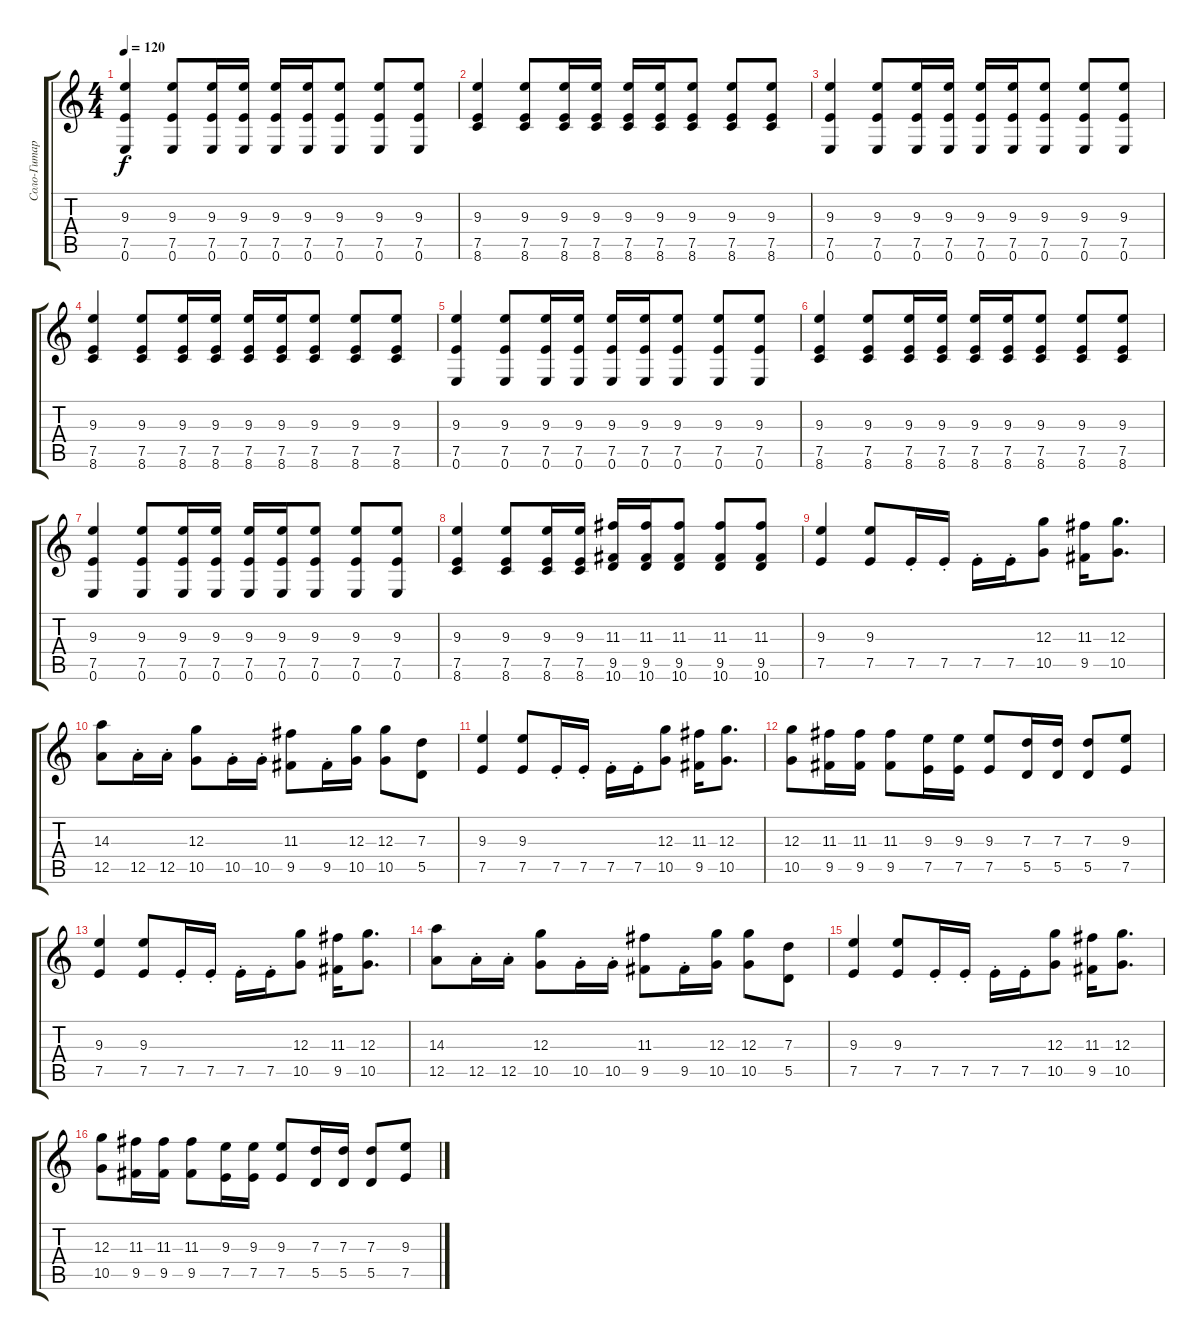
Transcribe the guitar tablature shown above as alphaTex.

\track ("Соло-Гитара" "Соло-Гитар") {instrument overdrivenguitar}
\staff {score tabs}
\tuning (E4 B3 G3 D3 A2 E2) {hide}
\ts (4 4)
\tempo 120
\clef g2
\ks c
(9.3 7.5 0.6).4{dy f} (9.3 7.5 0.6).8 (9.3 7.5 0.6).16 (9.3 7.5 0.6).16 (9.3 7.5 0.6).16 (9.3 7.5 0.6).16 (9.3 7.5 0.6).8 (9.3 7.5 0.6).8 (9.3 7.5 0.6).8 |
(9.3 7.5 8.6).4 (9.3 7.5 8.6).8 (9.3 7.5 8.6).16 (9.3 7.5 8.6).16 (9.3 7.5 8.6).16 (9.3 7.5 8.6).16 (9.3 7.5 8.6).8 (9.3 7.5 8.6).8 (9.3 7.5 8.6).8 |
(9.3 7.5 0.6).4 (9.3 7.5 0.6).8 (9.3 7.5 0.6).16 (9.3 7.5 0.6).16 (9.3 7.5 0.6).16 (9.3 7.5 0.6).16 (9.3 7.5 0.6).8 (9.3 7.5 0.6).8 (9.3 7.5 0.6).8 |
(9.3 7.5 8.6).4 (9.3 7.5 8.6).8 (9.3 7.5 8.6).16 (9.3 7.5 8.6).16 (9.3 7.5 8.6).16 (9.3 7.5 8.6).16 (9.3 7.5 8.6).8 (9.3 7.5 8.6).8 (9.3 7.5 8.6).8 |
(9.3 7.5 0.6).4 (9.3 7.5 0.6).8 (9.3 7.5 0.6).16 (9.3 7.5 0.6).16 (9.3 7.5 0.6).16 (9.3 7.5 0.6).16 (9.3 7.5 0.6).8 (9.3 7.5 0.6).8 (9.3 7.5 0.6).8 |
(9.3 7.5 8.6).4 (9.3 7.5 8.6).8 (9.3 7.5 8.6).16 (9.3 7.5 8.6).16 (9.3 7.5 8.6).16 (9.3 7.5 8.6).16 (9.3 7.5 8.6).8 (9.3 7.5 8.6).8 (9.3 7.5 8.6).8 |
(9.3 7.5 0.6).4 (9.3 7.5 0.6).8 (9.3 7.5 0.6).16 (9.3 7.5 0.6).16 (9.3 7.5 0.6).16 (9.3 7.5 0.6).16 (9.3 7.5 0.6).8 (9.3 7.5 0.6).8 (9.3 7.5 0.6).8 |
(9.3 7.5 8.6).4 (9.3 7.5 8.6).8 (9.3 7.5 8.6).16 (9.3 7.5 8.6).16 (11.3 9.5 10.6).16 (11.3 9.5 10.6).16 (11.3 9.5 10.6).8 (11.3 9.5 10.6).8 (11.3 9.5 10.6).8 |
(9.3 7.5).4 (9.3 7.5).8 7.5{st}.16 7.5{st}.16 7.5{st}.16 7.5{st}.16 (12.3 10.5).8 (11.3 9.5).16 (12.3 10.5).8{d} |
(14.3 12.5).8 12.5{st}.16 12.5{st}.16 (12.3 10.5).8 10.5{st}.16 10.5{st}.16 (11.3 9.5).8 9.5{st}.16 (12.3 10.5).16 (12.3 10.5).8 (7.3 5.5).8 |
(9.3 7.5).4 (9.3 7.5).8 7.5{st}.16 7.5{st}.16 7.5{st}.16 7.5{st}.16 (12.3 10.5).8 (11.3 9.5).16 (12.3 10.5).8{d} |
(12.3 10.5).8 (11.3 9.5).16 (11.3 9.5).16 (11.3 9.5).8 (9.3 7.5).16 (9.3 7.5).16 (9.3 7.5).8 (7.3 5.5).16 (7.3 5.5).16 (7.3 5.5).8 (9.3 7.5).8 |
(9.3 7.5).4 (9.3 7.5).8 7.5{st}.16 7.5{st}.16 7.5{st}.16 7.5{st}.16 (12.3 10.5).8 (11.3 9.5).16 (12.3 10.5).8{d} |
(14.3 12.5).8 12.5{st}.16 12.5{st}.16 (12.3 10.5).8 10.5{st}.16 10.5{st}.16 (11.3 9.5).8 9.5{st}.16 (12.3 10.5).16 (12.3 10.5).8 (7.3 5.5).8 |
(9.3 7.5).4 (9.3 7.5).8 7.5{st}.16 7.5{st}.16 7.5{st}.16 7.5{st}.16 (12.3 10.5).8 (11.3 9.5).16 (12.3 10.5).8{d} |
(12.3 10.5).8 (11.3 9.5).16 (11.3 9.5).16 (11.3 9.5).8 (9.3 7.5).16 (9.3 7.5).16 (9.3 7.5).8 (7.3 5.5).16 (7.3 5.5).16 (7.3 5.5).8 (9.3 7.5).8
